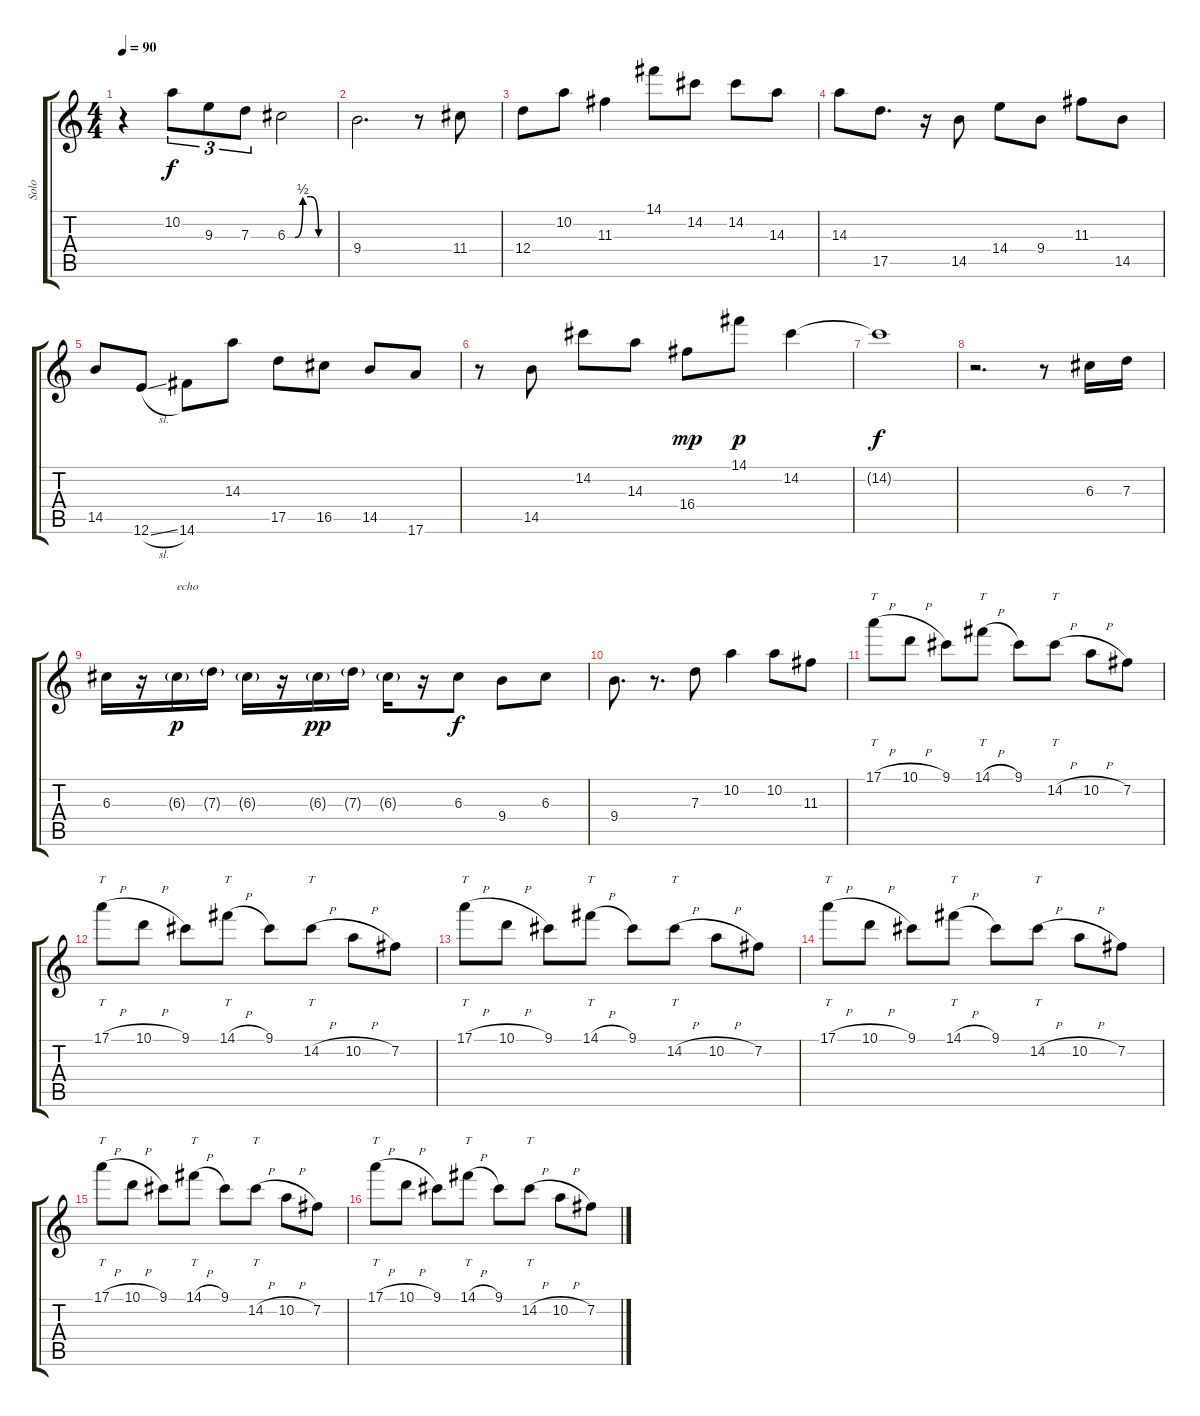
\track ("Solo" "Solo") {instrument acousticguitarsteel}
\staff {score tabs}
\tuning (E4 B3 G3 D3 A2 E2) {hide}
\ts (4 4)
\tempo 90
\clef g2
\ks c
r.4{dy f} 10.2.8{tu (3 2)} 9.3.8{tu (3 2)} 7.3.8{tu (3 2)} 6.3{be (custom 0 0 10 0 20 2 30 2 40 0 60 0)}.2 |
9.4.2{d} r.8 11.4.8 |
12.4.8 10.2.8 11.3.4 14.1.8 14.2.8 14.2.8 14.3.8 |
14.3.8 17.5.8{d} r.16 14.5.8 14.4.8 9.4.8 11.3.8 14.5.8 |
14.5.8 12.6{sl}.8 14.6.8 14.3.8 17.5.8 16.5.8 14.5.8 17.6.8 |
r.8 14.5.8 14.2.8 14.3.8 16.4.8{dy mp} 14.1.8{dy p} 14.2.4 |
14.2{t}.1{dy f} |
r.2{d} r.8 6.3.16 7.3.16 |
6.3.16 r.16 6.3{g}.16{txt "echo" dy p} 7.3{g}.16 6.3{g}.16 r.16 6.3{g}.16{dy pp} 7.3{g}.16 6.3{g}.16 r.16 6.3.8{dy f} 9.4.8 6.3.8 |
9.4.8{d} r.8{d} 7.3.8 10.2.4 10.2.8 11.3.8 |
17.1{h}.8{tt} 10.1{h}.8 9.1.8 14.1{h}.8{tt} 9.1.8 14.2{h}.8{tt} 10.2{h}.8 7.2.8 |
17.1{h}.8{tt} 10.1{h}.8 9.1.8 14.1{h}.8{tt} 9.1.8 14.2{h}.8{tt} 10.2{h}.8 7.2.8 |
17.1{h}.8{tt} 10.1{h}.8 9.1.8 14.1{h}.8{tt} 9.1.8 14.2{h}.8{tt} 10.2{h}.8 7.2.8 |
17.1{h}.8{tt} 10.1{h}.8 9.1.8 14.1{h}.8{tt} 9.1.8 14.2{h}.8{tt} 10.2{h}.8 7.2.8 |
17.1{h}.8{tt} 10.1{h}.8 9.1.8 14.1{h}.8{tt} 9.1.8 14.2{h}.8{tt} 10.2{h}.8 7.2.8 |
17.1{h}.8{tt} 10.1{h}.8 9.1.8 14.1{h}.8{tt} 9.1.8 14.2{h}.8{tt} 10.2{h}.8 7.2.8
